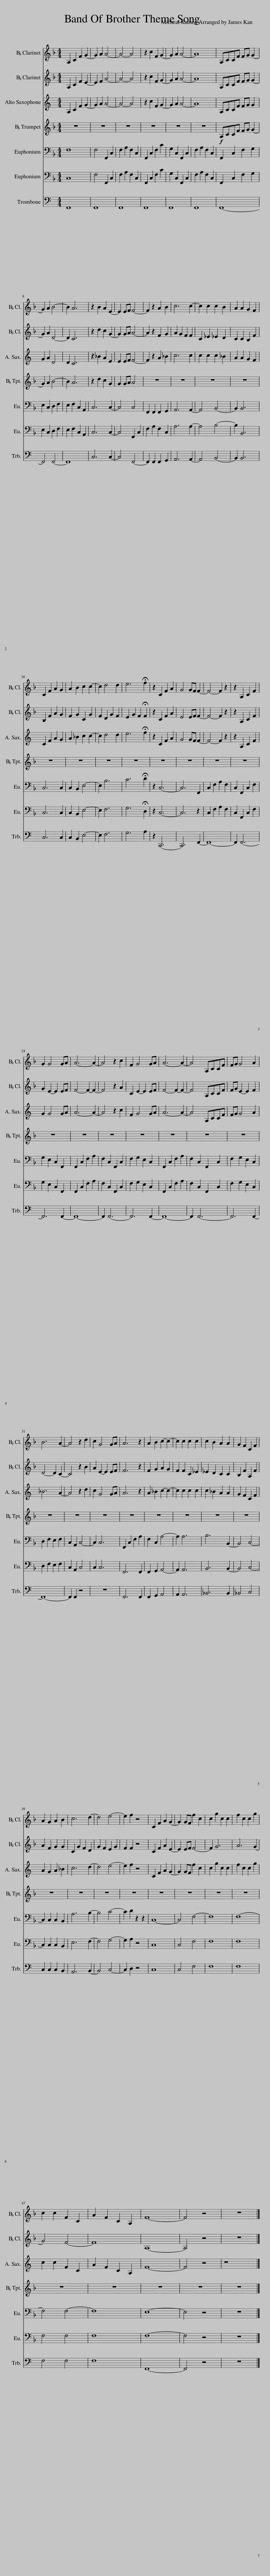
X:1
%%score 1 2 3 4 5 6 7
L:1/8
M:4/4
I:linebreak $
K:F
V:1 treble transpose=-2
V:2 treble transpose=-2
V:3 treble transpose=-9
V:4 treble transpose=-2
V:5 bass
V:6 bass
V:7 bass
V:1
[K:F] =B,2 D2 G2 A2- | A2 =B2 B4- | B4- B4 | z2 d2 G2 A2- | A2 =B2 B4- | %5
 B8 |$ =B,DDG GA A2- | A2 =B2 c4- | c2 =B6 | z2 c2 =B2 ^F2- | %10
 F2 ^FG G4- | G2 z2 =B2 c2 | d6 d2- |$ d2 d2 d2 c2 | =B2 B2 A2 G2 | %15
 D2 G2 =B2 A2 | =B2 c2 d2 d2- | d2 e4 e2 | ^f6 !fermata!g2 | z2 D2 G2 =B2 | %20
 A4 AG G2- |$ G4- G2 z2 | z2 =B,2 D2 G2 | A2 A4 A=B | =B6- B2- | %25
 B4 z2 d2 | G2 A4 A=B | =B6- B2- |$ B4 =B,DDG | GA A4 =B2 | %30
 c6 =B2- | B4 z2 e2 | d2 A4 A=B | =B6 z2 | =B2 c2 d2- d2- |$ %35
 d2 d2 d2 d2 | d2 c2 =B2 B2 | A2 G2 D2 G2 | =B2 A2 B2 c2 | d6 e2- | %40
 e4 ^f4- | f2 g2 z4 |$ D2 G2 =B2 A2- | A2 AG g2 d2 | d2 a2 d2 d2 | %45
 g2 d2 d2 a2 | d2 d2 G2 D2 | =B2 G2 D2 =B,2 | G8- | G4 z4 |$ %50
 z8 |] %51
V:2
[K:F] =B,2 D2 G2 ^F2- | F2 G2 =B4- | B4- B4 | z2 d2 G2 A2- | A2 =B2 B4- | %5
 B8 |$ =B,DDG GA A2- | A2 =B2 E4- | E2 D6 | z2 e2 d2 A2- | %10
 A2 A=B B4- | B2 z2 G2 A2 | =B2 A2 G2 G2 |$ D2 F2 =F2 E2 | D2 D2 C2 G2 | %15
 C2 G2 =B2 A2 | G2 A2 D2 A2 | G2 E2 A2 G2 | ^F2 A2 G2 !fermata!G2 | z2 D2 G2 =B2 | %20
 ^F4 FG G2- |$ G4- G2 z2 | z2 =B,2 D2 G2 | A2 ^F2- F2 FG | G4- G2- G2- | %25
 G4 z2 =B2 | D2 ^F2- F2 FG | G4- G2- G2- |$ G4 =B,DDG | GA ^F2- F2 G2 | %30
 E4- E2 D2- | D4 z2 c2 | =B2 ^F2- F2 FG | G6 z2 | G2 A2 =B2 A2 |$ %35
 G2 G2 D2 F2 | F2 E2 D2 D2 | C2 G2 =B,2 G2 | =B2 G2 A2 A2 | D2 A2 G2 E2 | %40
 A2 G2 ^F2 A2 | G2 G2 z4 |$ D2 G2 =B2 ^F2- | F2 ^FG G4- | G2 A6 | %45
 =B6 A2- | A4 G4- | G8 | =B,8- | B,4 z4 |$ %50
 z8 |] %51
V:3
[K:C] ^F2 A2 d2 e2- | e2 ^f2 f4- | f4- f4 | z2 a2 d2 e2- | e2 ^f2 f4- | %5
 f8 |$ ^FAAd de e2 | e2 ^f2 B4 | B2 A6 | z2 g2 ^f2 ^c2 | %10
 ^c2 cd d4- | d2 z2 ^f2 g2 | a6 a2 |$ a2 a2 a2 g2 | ^f2 f2 e2 d2 | %15
 A2 d2 ^f2 e2 | ^f2 g2 a2 a2- | a2 b4 b2 | ^c'6 !fermata!d'2 | z2 A2 d2 ^f2 | %20
 e4 ed d2- |$ d4- d2 z2 | z2 ^F2 A2 d2 | e2 e4 e^f | ^f6- f2- | %25
 f4 z2 a2 | d2 e4 e^f | ^f6- f2- |$ f4 ^FAAd | de e4 ^f2 | %30
 g6 ^f2- | f4 z2 b2 | a2 e4 e^f | ^f6 z2 | ^f2 g2 a2- a2- |$ %35
 a2 a2 a2 a2 | a2 g2 ^f2 f2 | e2 d2 A2 d2 | ^f2 e2 f2 g2 | a6 b2- | %40
 b4 ^c'4- | c'2 d'2 z4 |$ A2 d2 ^f2 e2- | e2 ed d'2 a2 | a2 e'2 a2 a2 | %45
 d'2 a2 a2 e'2 | a2 a2 d2 A2 | ^f2 d2 A2 ^F2 | d8- | d4 z4 |$ %50
 z8 |] %51
V:4
[K:F] z8 | z8 | z8 | z8 | z8 | %5
 z8 |$!f! =B,DDG GA A2- | A2 =B2 c4- | c2 =B6 | z2 e2 d2 A2 | %10
 A2 A=B B4 | z8 | z8 |$ z8 | z8 | %15
 z8 | z8 | z8 | z8 | z8 | %20
 z8 |$ z8 | z8 | z8 | z8 | %25
 z8 | z8 | z8 |$ z8 | z8 | %30
 z8 | z8 | z8 | z8 | z8 |$ %35
 z8 | z8 | z8 | z8 | z8 | %40
 z8 | z8 |$ z8 | z8 | z8 | %45
 z8 | z8 | z8 | z8 | z8 |$ %50
 z8 |] %51
V:5
 F,8 | F,4 F,,2 C,2 | F,2 A,2 F,2 C,2 | F,,2 C,2 F,2 C2 | G,2 C,2 F,,2 C,2 | %5
 F,2 A,2 F,2 C,2 |$ F,,2 C,2 F,2 G,2 | E,2 C,2 D,2 F,2 | E,2 F,2 C,2 A,,2 | C,6 C,2- | %10
 C,4 C,4 | F,,2 F,,2 F,,2 G,,2 | A,,6 A,,2- |$ A,,4 B,,4- | B,,2 B,,6 | %15
 C,6 C,2 | C,2 B,,2 E,4- | E,2 B,6 | C6 !fermata!D2 | z2 C,6- | %20
 C,6 F,,2 |$ C,2 F,2 A,2 F,2 | C,2 F,,2 C,2 F,2 | G,2 E,2 C,2 F,,2 | F,,2 C,2 F,2 A,2 | %25
 F,2 C,2 F,,2 C,2 | F,2 G,2 E,2 C,2 | F,,2 C,2 F,2 A,2 |$ F,2 C,2 F,,2 C,2 | F,2 G,2 E,2 C,2 | %30
 D,2 F,2 E,2 F,2 | C,2 A,,2 C,4- | C,2 C,6 | F,,2 C,2 F,2 A,2 | F,2 C,2 A,4- |$ %35
 A,2 A,6 | B,6 B,,2- | B,,4 C,4- | C,2 C,2 C,2 B,,2 | A,6 B,2- | %40
 B,4 C4- | C2 D2 z2 z2 |$ C,8- | C,4 F,4- | F,8 | %45
 F,8- | F,4 F,4- | F,8 | E,8- | E,4 z4 |$ %50
 z8 |] %51
V:6
 C,8 | F,4 F,,2 C,2 | F,2 A,2 F,2 C,2 | F,,2 C,2 F,2 C2 | G,2 C,2 F,,2 C,2 | %5
 F,2 A,2 F,2 C,2 |$ F,,2 C,2 F,2 G,2 | E,2 C,2 D,2 F,2 | E,2 F,2 C,2 A,,2 | C,6 C,2- | %10
 C,4 F,,2 C,2 | F,2 A,2 F,2 C,2 | A,6 A,2- |$ A,4 B,4- | B,2 B,,6 | %15
 C,6 C,2 | C,2 B,,2 E,4- | E,2 F,6 | G,6 !fermata!D,2 | z2 C,6- | %20
 C,6 z2 |$ C,2 F,2 A,2 F,2 | C,2 F,,2 C,2 F,2 | G,2 E,2 C,2 F,,2 | F,,2 C,2 F,2 A,2 | %25
 F,2 C,2 F,,2 C,2 | F,2 G,2 E,2 C,2 | F,,2 C,2 F,2 A,2 |$ F,2 C,2 F,,2 C,2 | F,2 G,2 E,2 C,2 | %30
 D,2 F,2 E,2 F,2 | C,2 A,,2 C,4 | C,2 C,6 | F,,6 F,,2 | F,,2 G,,2 A,,4- |$ %35
 A,,2 A,,6 | B,,6 B,,2- | B,,4 C,4- | C,2 C,2 C,2 B,,2 | E,6 F,2- | %40
 F,4 G,4- | G,2 A,2 z4 |$ C,8 | C,4 F,4 | F,8 | %45
 F,8 | F,4 F,4 | F,8 | F,8- | F,4 z4 |$ %50
 z8 |] %51
V:7
[K:C] F,,8 | F,,8 | F,,8 | F,,8 | F,,8 | %5
 F,,8 |$ F,,8- | F,,4 F,,4- | F,,8 | C,6 C,2- | %10
 C,4 F,,4- | F,,2 F,,2 F,,2 G,,2 | A,,6 A,,2- |$ A,,4 B,,4- | B,,2 B,,6 | %15
 C,6 C,2 | C,2 B,,2 E,4- | E,2 F,6 | G,6 A,2 | z2 C,,6- | %20
 C,,6 F,,2- |$ F,,8- | F,,2 F,,6- | F,,6 F,,2- | F,,8- | %25
 F,,2 F,,6- | F,,6 F,,2- | F,,8- |$ F,,2 F,,6- | F,,6 F,,2- | %30
 F,,8- | F,,2 F,,2 z4 | z8 | F,,6 F,,2 | F,,2 G,,2 A,,4 |$ %35
 A,,2 A,,6 | _B,,6 B,,2 | _B,,4 C,4 | C,2 C,2 C,2 B,,2 | A,,6 B,,2- | %40
 B,,4 C,4- | C,2 D,2 z4 |$ C,8 | C,4 F,4 | F,8 | %45
 F,8 | F,4 F,4 | F,8 | F,,8- | F,,4 z4 |$ %50
 z8 |] %51
